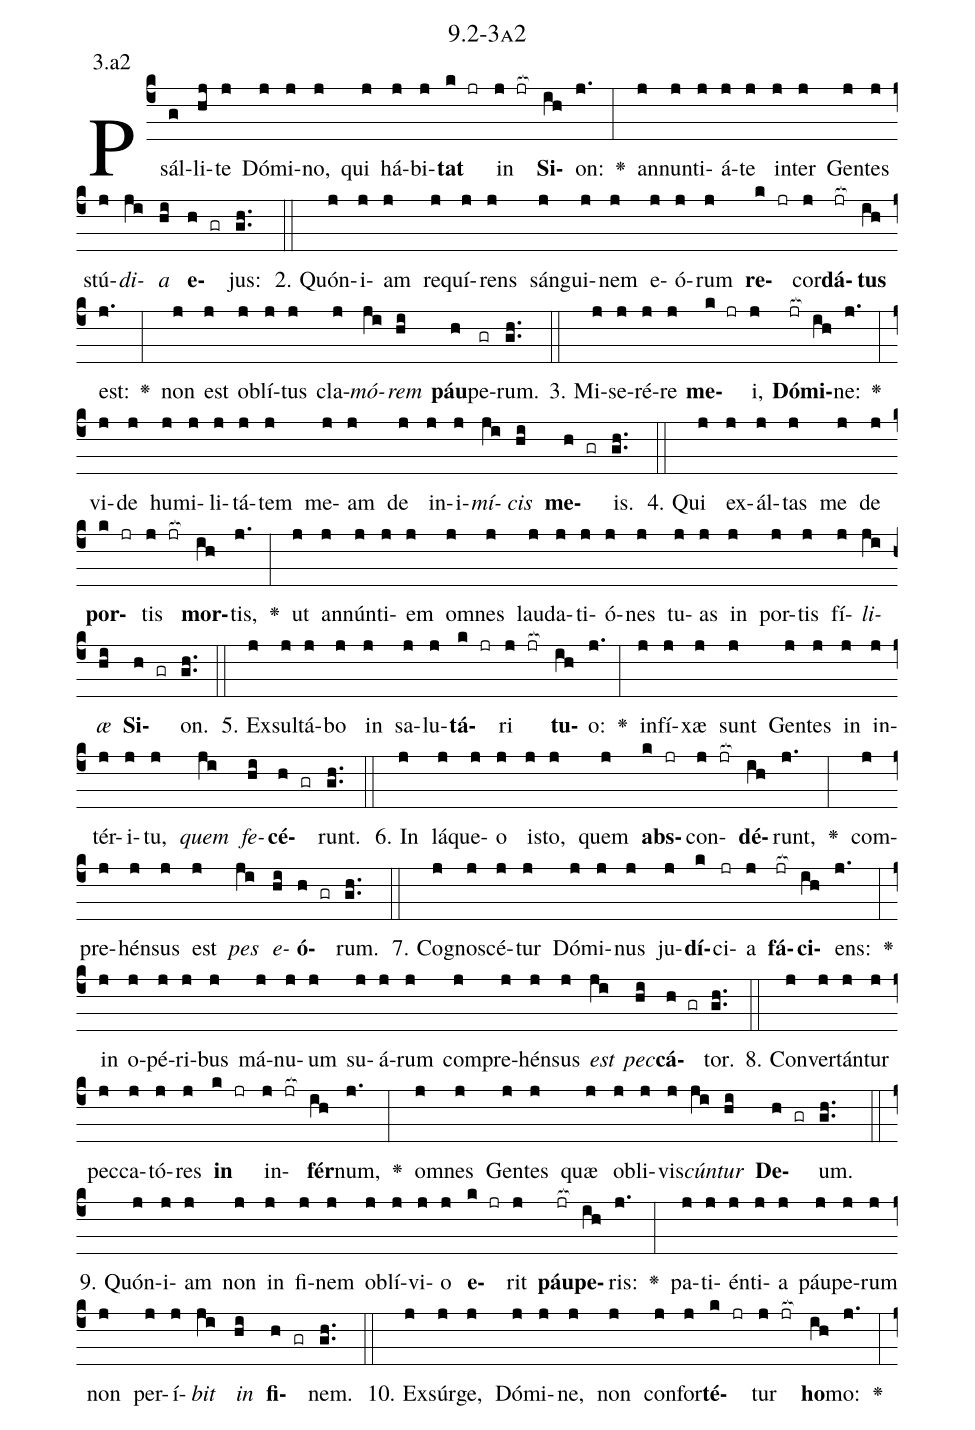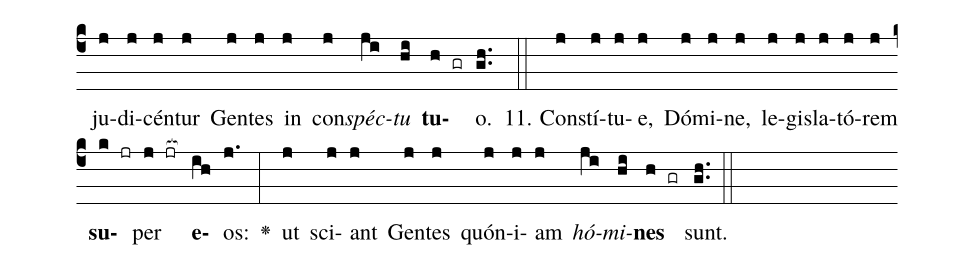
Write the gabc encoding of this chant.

name: 9.2-3a2;
annotation: 3.a2;
%%
(c4)Psál(g)li(hj)te(j) Dó(j)mi(j)no,(j) qui(j) há(j)bi(j)<b>tat</b>(k jr) in(j jr[ocb:1{]) <b>Si</b>(ih[ocb:0}])on:(j.) <v>\greheightstar</v>(:) an(j)nun(j)ti(j)á(j)te(j) in(j)ter(j) Gen(j)tes(j) stú(j)<i>di</i>(ji)<i>a</i>(hi) <b>e</b>(h gr)jus:(gh..) (::)
2. Quón(j)i(j)am(j) re(j)quí(j)rens(j) sán(j)gui(j)nem(j) e(j)ó(j)rum(j) <b>re</b>(k jr)cor(j)<b>dá</b>(jr[ocb:1{])<b>tus</b>(ih[ocb:0}]) est:(j.) <v>\greheightstar</v>(:) non(j) est(j) ob(j)lí(j)tus(j) cla(j)<i>mó</i>(ji)<i>rem</i>(hi) <b>páu</b>(h)pe(gr)rum.(gh..) (::)
3. Mi(j)se(j)ré(j)re(j) <b>me</b>(k jr)i,(j) <b>Dó</b>(jr[ocb:1{])<b>mi</b>(ih[ocb:0}])ne:(j.) <v>\greheightstar</v>(:) vi(j)de(j) hu(j)mi(j)li(j)tá(j)tem(j) me(j)am(j) de(j) in(j)i(j)<i>mí</i>(ji)<i>cis</i>(hi) <b>me</b>(h gr)is.(gh..) (::)
4. Qui(j) ex(j)ál(j)tas(j) me(j) de(j) <b>por</b>(k jr)tis(j jr[ocb:1{]) <b>mor</b>(ih[ocb:0}])tis,(j.) <v>\greheightstar</v>(:) ut(j) an(j)nún(j)ti(j)em(j) om(j)nes(j) lau(j)da(j)ti(j)ó(j)nes(j) tu(j)as(j) in(j) por(j)tis(j) fí(j)<i>li</i>(ji)<i>æ</i>(hi) <b>Si</b>(h gr)on.(gh..) (::)
5. Ex(j)sul(j)tá(j)bo(j) in(j) sa(j)lu(j)<b>tá</b>(k jr)ri(j jr[ocb:1{]) <b>tu</b>(ih[ocb:0}])o:(j.) <v>\greheightstar</v>(:) in(j)fí(j)xæ(j) sunt(j) Gen(j)tes(j) in(j) in(j)tér(j)i(j)tu,(j) <i>quem</i>(ji) <i>fe</i>(hi)<b>cé</b>(h gr)runt.(gh..) (::)
6. In(j) lá(j)que(j)o(j) is(j)to,(j) quem(j) <b>abs</b>(k jr)con(j jr[ocb:1{])<b>dé</b>(ih[ocb:0}])runt,(j.) <v>\greheightstar</v>(:) com(j)pre(j)hén(j)sus(j) est(j) <i>pes</i>(ji) <i>e</i>(hi)<b>ó</b>(h gr)rum.(gh..) (::)
7. Co(j)gno(j)scé(j)tur(j) Dó(j)mi(j)nus(j) ju(j)<b>dí</b>(k)ci(jr)a(j) <b>fá</b>(jr[ocb:1{])<b>ci</b>(ih[ocb:0}])ens:(j.) <v>\greheightstar</v>(:) in(j) o(j)pé(j)ri(j)bus(j) má(j)nu(j)um(j) su(j)á(j)rum(j) com(j)pre(j)hén(j)sus(j) <i>est</i>(ji) <i>pec</i>(hi)<b>cá</b>(h gr)tor.(gh..) (::)
8. Con(j)ver(j)tán(j)tur(j) pec(j)ca(j)tó(j)res(j) <b>in</b>(k jr) in(j jr[ocb:1{])<b>fér</b>(ih[ocb:0}])num,(j.) <v>\greheightstar</v>(:) om(j)nes(j) Gen(j)tes(j) quæ(j) ob(j)li(j)vis(j)<i>cún</i>(ji)<i>tur</i>(hi) <b>De</b>(h gr)um.(gh..) (::)
9. Quón(j)i(j)am(j) non(j) in(j) fi(j)nem(j) ob(j)lí(j)vi(j)o(j) <b>e</b>(k jr)rit(j) <b>páu</b>(jr[ocb:1{])<b>pe</b>(ih[ocb:0}])ris:(j.) <v>\greheightstar</v>(:) pa(j)ti(j)én(j)ti(j)a(j) páu(j)pe(j)rum(j) non(j) per(j)í(j)<i>bit</i>(ji) <i>in</i>(hi) <b>fi</b>(h gr)nem.(gh..) (::)
10. Ex(j)súr(j)ge,(j) Dó(j)mi(j)ne,(j) non(j) con(j)for(j)<b>té</b>(k jr)tur(j jr[ocb:1{]) <b>ho</b>(ih[ocb:0}])mo:(j.) <v>\greheightstar</v>(:) ju(j)di(j)cén(j)tur(j) Gen(j)tes(j) in(j) con(j)<i>spéc</i>(ji)<i>tu</i>(hi) <b>tu</b>(h gr)o.(gh..) (::)
11. Con(j)stí(j)tu(j)e,(j) Dó(j)mi(j)ne,(j) le(j)gis(j)la(j)tó(j)rem(j) <b>su</b>(k jr)per(j jr[ocb:1{]) <b>e</b>(ih[ocb:0}])os:(j.) <v>\greheightstar</v>(:) ut(j) sci(j)ant(j) Gen(j)tes(j) quón(j)i(j)am(j) <i>hó</i>(ji)<i>mi</i>(hi)<b>nes</b>(h gr) sunt.(gh..) (::)
